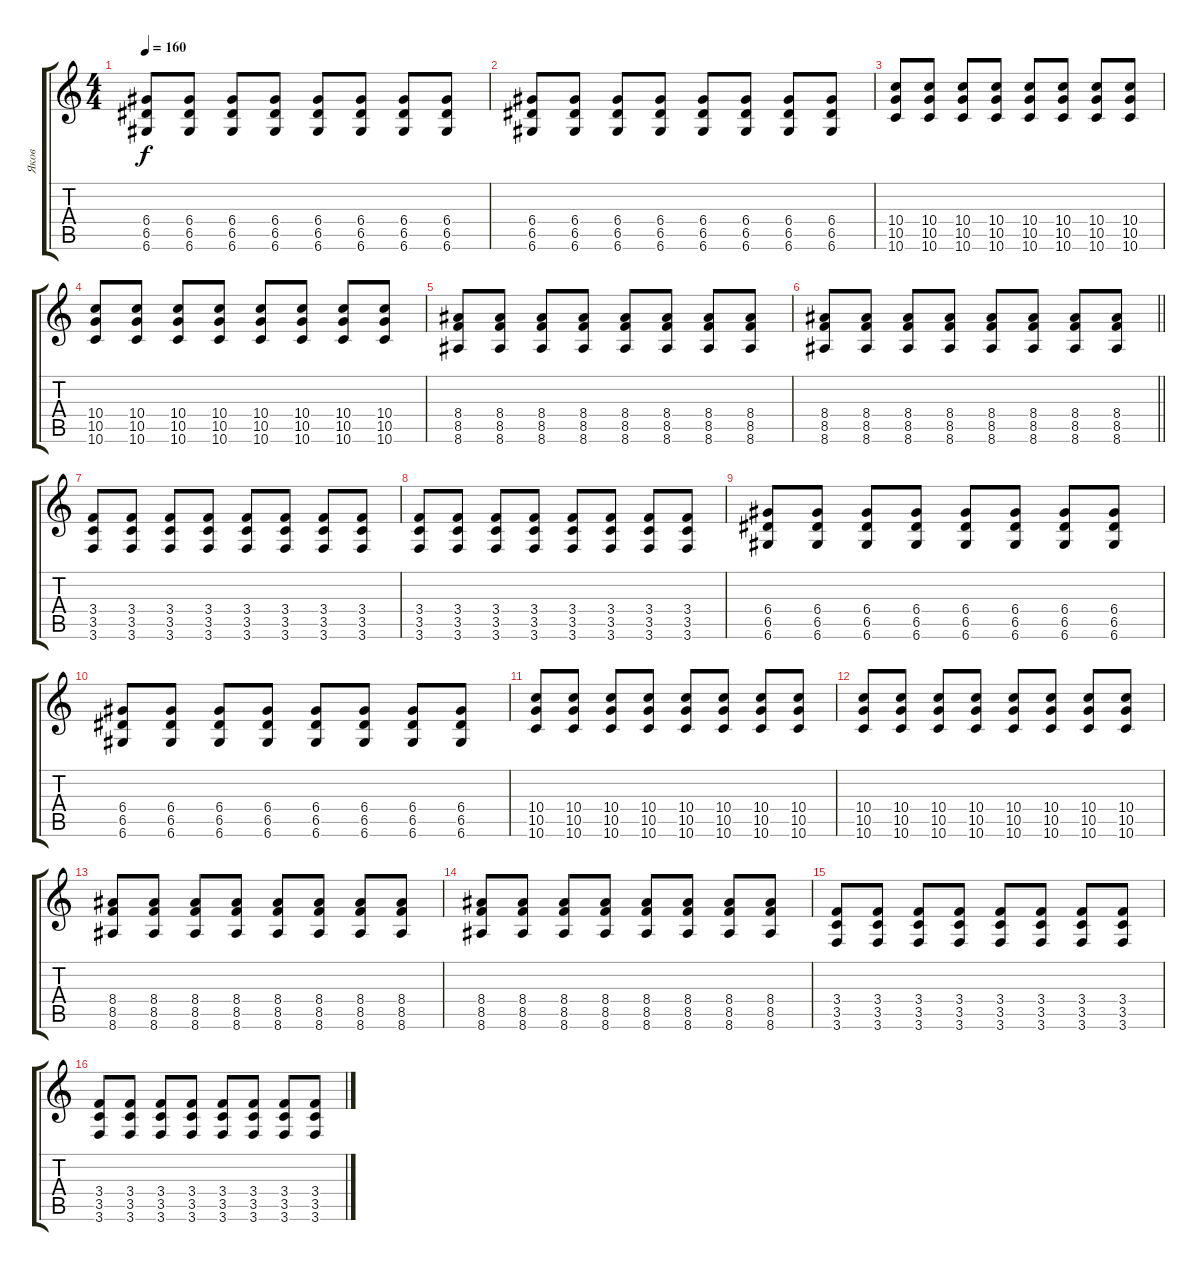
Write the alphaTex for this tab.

\track ("Яков" "Яков") {instrument distortionguitar}
\staff {score tabs}
\tuning (E4 B3 G3 D3 A2 D2) {hide}
\ts (4 4)
\tempo 160
\clef g2
\ks c
(6.4 6.5 6.6).8{dy f} (6.4 6.5 6.6).8 (6.4 6.5 6.6).8 (6.4 6.5 6.6).8 (6.4 6.5 6.6).8 (6.4 6.5 6.6).8 (6.4 6.5 6.6).8 (6.4 6.5 6.6).8 |
(6.4 6.5 6.6).8 (6.4 6.5 6.6).8 (6.4 6.5 6.6).8 (6.4 6.5 6.6).8 (6.4 6.5 6.6).8 (6.4 6.5 6.6).8 (6.4 6.5 6.6).8 (6.4 6.5 6.6).8 |
(10.4 10.5 10.6).8 (10.4 10.5 10.6).8 (10.4 10.5 10.6).8 (10.4 10.5 10.6).8 (10.4 10.5 10.6).8 (10.4 10.5 10.6).8 (10.4 10.5 10.6).8 (10.4 10.5 10.6).8 |
(10.4 10.5 10.6).8 (10.4 10.5 10.6).8 (10.4 10.5 10.6).8 (10.4 10.5 10.6).8 (10.4 10.5 10.6).8 (10.4 10.5 10.6).8 (10.4 10.5 10.6).8 (10.4 10.5 10.6).8 |
(8.4 8.5 8.6).8 (8.4 8.5 8.6).8 (8.4 8.5 8.6).8 (8.4 8.5 8.6).8 (8.4 8.5 8.6).8 (8.4 8.5 8.6).8 (8.4 8.5 8.6).8 (8.4 8.5 8.6).8 |
\barLineRight lightlight
(8.4 8.5 8.6).8 (8.4 8.5 8.6).8 (8.4 8.5 8.6).8 (8.4 8.5 8.6).8 (8.4 8.5 8.6).8 (8.4 8.5 8.6).8 (8.4 8.5 8.6).8 (8.4 8.5 8.6).8 |
(3.4 3.5 3.6).8 (3.4 3.5 3.6).8 (3.4 3.5 3.6).8 (3.4 3.5 3.6).8 (3.4 3.5 3.6).8 (3.4 3.5 3.6).8 (3.4 3.5 3.6).8 (3.4 3.5 3.6).8 |
(3.4 3.5 3.6).8 (3.4 3.5 3.6).8 (3.4 3.5 3.6).8 (3.4 3.5 3.6).8 (3.4 3.5 3.6).8 (3.4 3.5 3.6).8 (3.4 3.5 3.6).8 (3.4 3.5 3.6).8 |
(6.4 6.5 6.6).8 (6.4 6.5 6.6).8 (6.4 6.5 6.6).8 (6.4 6.5 6.6).8 (6.4 6.5 6.6).8 (6.4 6.5 6.6).8 (6.4 6.5 6.6).8 (6.4 6.5 6.6).8 |
(6.4 6.5 6.6).8 (6.4 6.5 6.6).8 (6.4 6.5 6.6).8 (6.4 6.5 6.6).8 (6.4 6.5 6.6).8 (6.4 6.5 6.6).8 (6.4 6.5 6.6).8 (6.4 6.5 6.6).8 |
(10.4 10.5 10.6).8 (10.4 10.5 10.6).8 (10.4 10.5 10.6).8 (10.4 10.5 10.6).8 (10.4 10.5 10.6).8 (10.4 10.5 10.6).8 (10.4 10.5 10.6).8 (10.4 10.5 10.6).8 |
(10.4 10.5 10.6).8 (10.4 10.5 10.6).8 (10.4 10.5 10.6).8 (10.4 10.5 10.6).8 (10.4 10.5 10.6).8 (10.4 10.5 10.6).8 (10.4 10.5 10.6).8 (10.4 10.5 10.6).8 |
(8.4 8.5 8.6).8 (8.4 8.5 8.6).8 (8.4 8.5 8.6).8 (8.4 8.5 8.6).8 (8.4 8.5 8.6).8 (8.4 8.5 8.6).8 (8.4 8.5 8.6).8 (8.4 8.5 8.6).8 |
(8.4 8.5 8.6).8 (8.4 8.5 8.6).8 (8.4 8.5 8.6).8 (8.4 8.5 8.6).8 (8.4 8.5 8.6).8 (8.4 8.5 8.6).8 (8.4 8.5 8.6).8 (8.4 8.5 8.6).8 |
(3.4 3.5 3.6).8 (3.4 3.5 3.6).8 (3.4 3.5 3.6).8 (3.4 3.5 3.6).8 (3.4 3.5 3.6).8 (3.4 3.5 3.6).8 (3.4 3.5 3.6).8 (3.4 3.5 3.6).8 |
(3.4 3.5 3.6).8 (3.4 3.5 3.6).8 (3.4 3.5 3.6).8 (3.4 3.5 3.6).8 (3.4 3.5 3.6).8 (3.4 3.5 3.6).8 (3.4 3.5 3.6).8 (3.4 3.5 3.6).8
